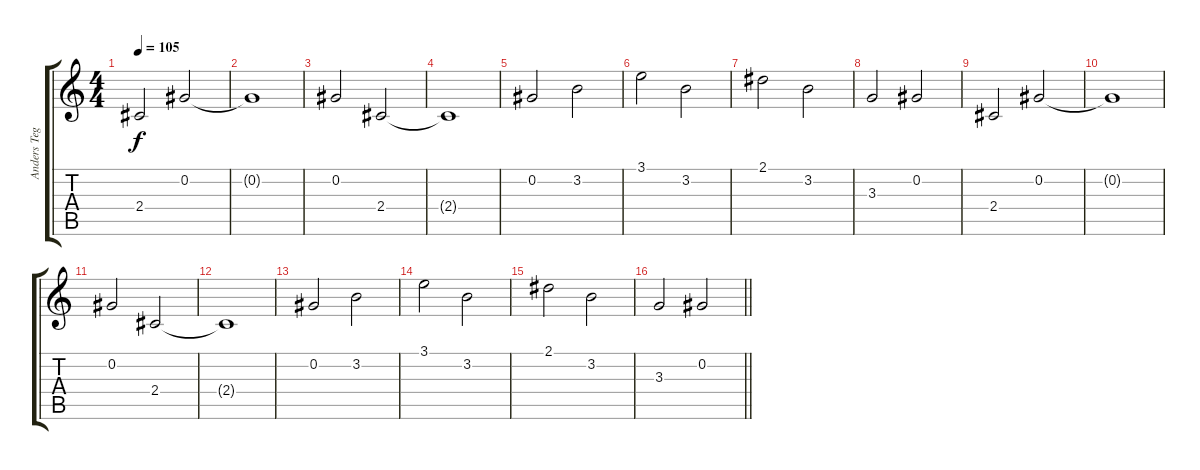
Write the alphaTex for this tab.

\track ("Anders Teglund" "Anders Teg") {instrument electricguitarjazz}
\staff {score tabs}
\tuning (Db4 Ab3 E3 B2 Gb2 B1) {hide}
\ts (4 4)
\tempo 105
\clef g2
\ks c
2.4.2{dy f} 0.2.2 |
0.2{t}.1 |
0.2.2 2.4.2 |
2.4{t}.1 |
0.2.2 3.2.2 |
3.1.2 3.2.2 |
2.1.2 3.2.2 |
3.3.2 0.2.2 |
2.4.2 0.2.2 |
0.2{t}.1 |
0.2.2 2.4.2 |
2.4{t}.1 |
0.2.2 3.2.2 |
3.1.2 3.2.2 |
2.1.2 3.2.2 |
\barLineRight lightlight
3.3.2 0.2.2
